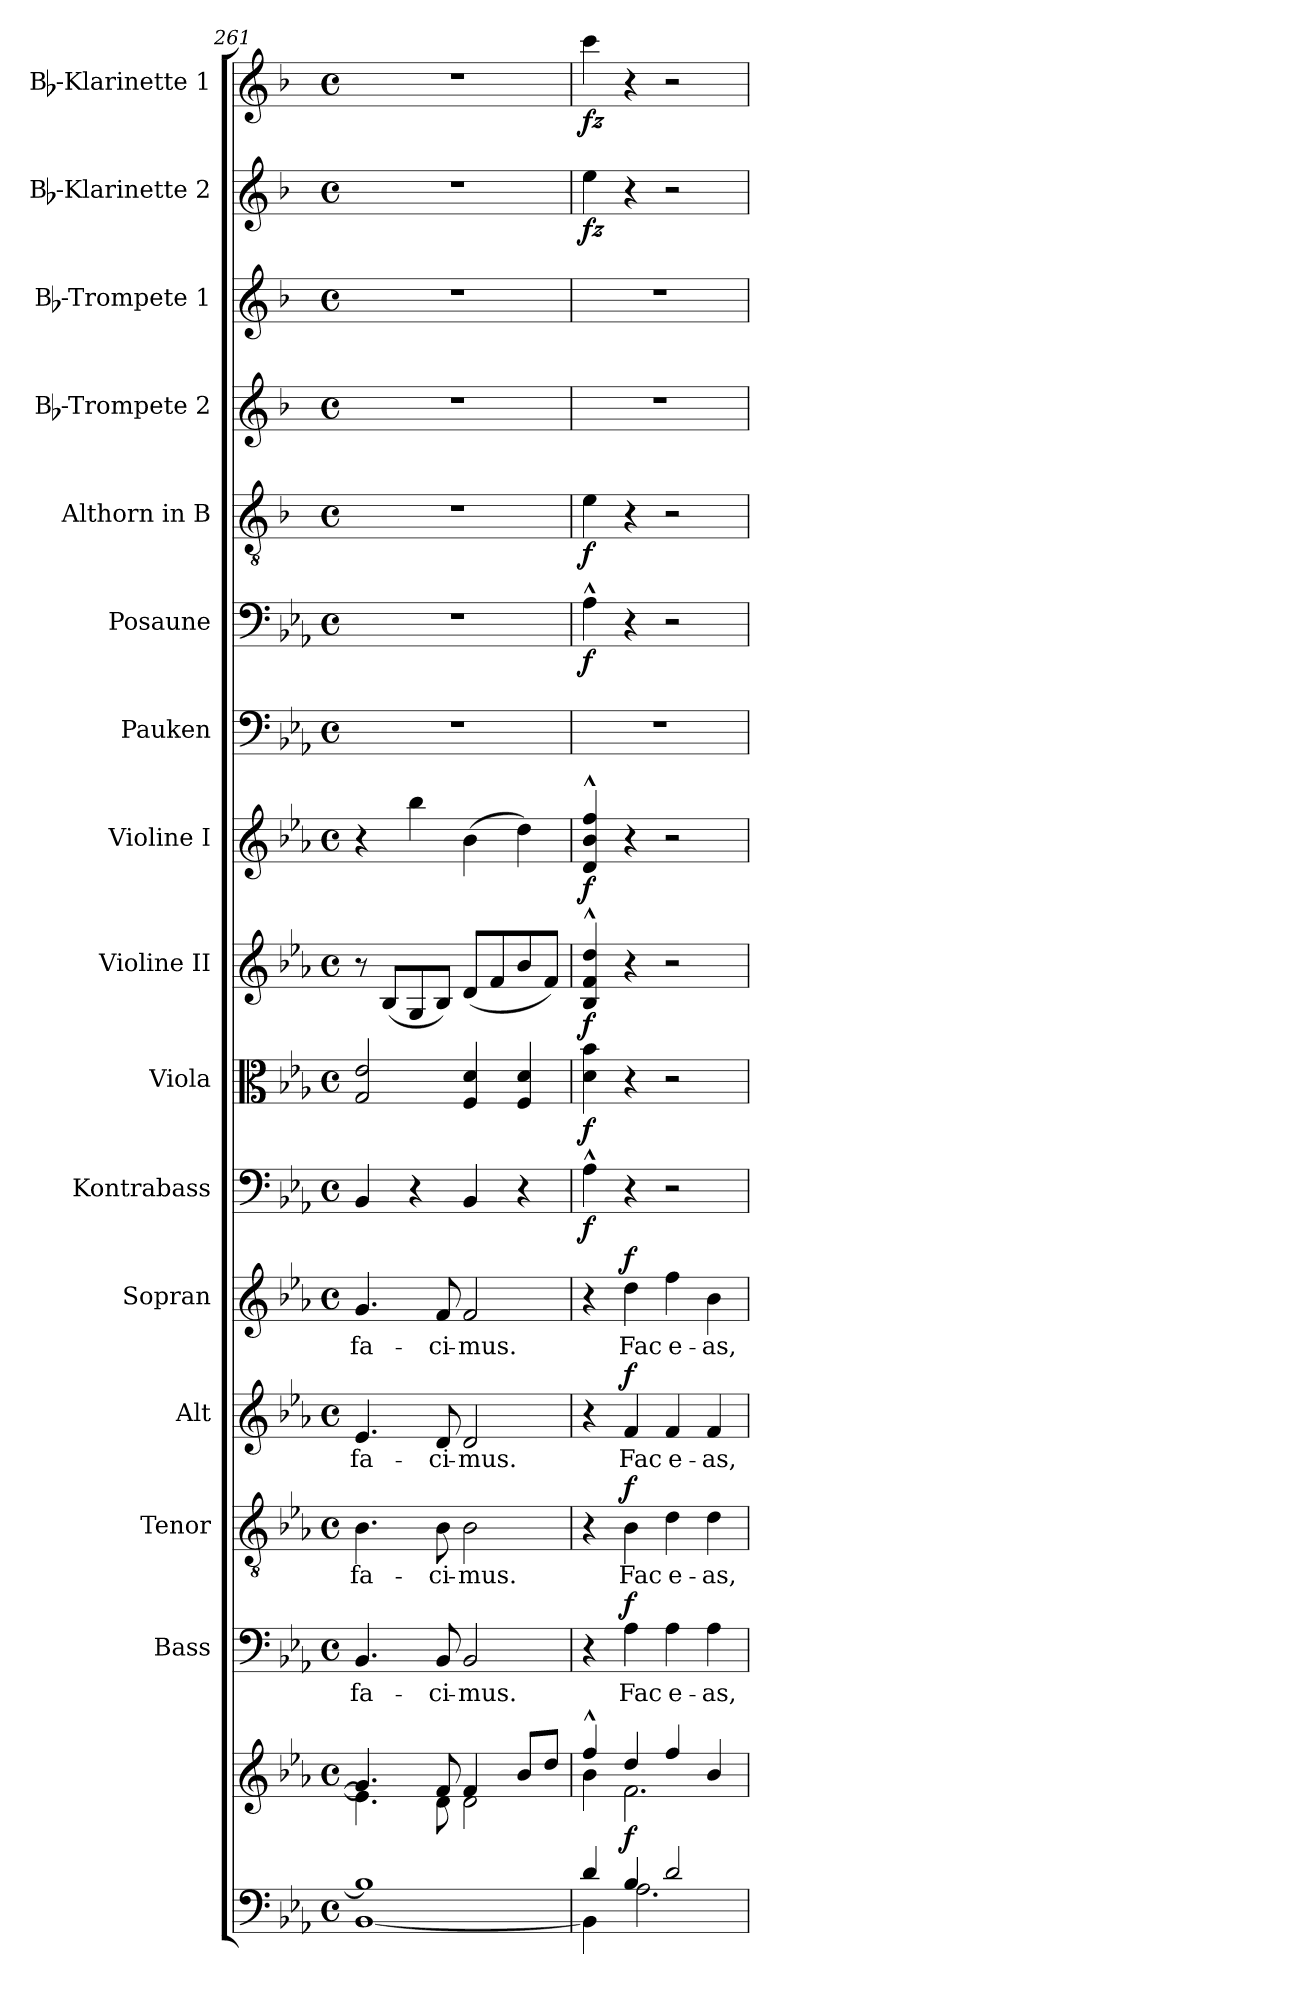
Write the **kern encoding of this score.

**kern	**kern	**dynam	**kern	**text	**dynam	**kern	**text	**dynam	**kern	**text	**dynam	**kern	**text	**dynam	**kern	**dynam	**kern	**dynam	**kern	**dynam	**kern	**dynam	**kern	**kern	**dynam	**kern	**dynam	**kern	**kern	**kern	**dynam	**kern	**dynam
*part16	*part16	*part16	*part15	*part15	*part15	*part14	*part14	*part14	*part13	*part13	*part13	*part12	*part12	*part12	*part11	*part11	*part10	*part10	*part9	*part9	*part8	*part8	*part7	*part6	*part6	*part5	*part5	*part4	*part3	*part2	*part2	*part1	*part1
*staff17	*staff16	*staff16/17	*staff15	*staff15	*staff15	*staff14	*staff14	*staff14	*staff13	*staff13	*staff13	*staff12	*staff12	*staff12	*staff11	*staff11	*staff10	*staff10	*staff9	*staff9	*staff8	*staff8	*staff7	*staff6	*staff6	*staff5	*staff5	*staff4	*staff3	*staff2	*staff2	*staff1	*staff1
*	*	*	*I"Bass	*	*	*I"Tenor	*	*	*I"Alt	*	*	*I"Sopran	*	*	*I"Kontrabass	*	*I"Viola	*	*I"Violine II	*	*I"Violine I	*	*I"Pauken	*I"Posaune	*	*I"Althorn in B	*	*I"Bb-Trompete 2	*I"Bb-Trompete 1	*I"Bb-Klarinette 2	*	*I"Bb-Klarinette 1	*
*	*	*	*I'B.	*	*	*I'T.	*	*	*I'A.	*	*	*I'S.	*	*	*I'Kb.	*	*I'Vla.	*	*I'Vl. II	*	*I'Vl. I	*	*I'Pk.	*I'Pos.	*	*	*	*I'Bb Trp. 2	*I'Bb Trp. 1	*I'Bb Kl. 2	*	*I'Bb Kl. 1	*
*clefF4	*clefG2	*	*clefF4	*	*	*clefGv2	*	*	*clefG2	*	*	*clefG2	*	*	*clefF4	*	*clefC3	*	*clefG2	*	*clefG2	*	*clefF4	*clefF4	*	*clefGv2	*	*clefG2	*clefG2	*clefG2	*	*clefG2	*
*	*	*	*	*	*	*	*	*	*	*	*	*	*	*	*ITrd7c12	*	*	*	*	*	*	*	*	*	*	*ITrd1c2	*	*ITrd1c2	*ITrd1c2	*ITrd1c2	*	*ITrd1c2	*
*k[b-e-a-]	*k[b-e-a-]	*	*k[b-e-a-]	*	*	*k[b-e-a-]	*	*	*k[b-e-a-]	*	*	*k[b-e-a-]	*	*	*k[b-e-a-]	*	*k[b-e-a-]	*	*k[b-e-a-]	*	*k[b-e-a-]	*	*k[b-e-a-]	*k[b-e-a-]	*	*k[b-e-a-]	*	*k[b-e-a-]	*k[b-e-a-]	*k[b-e-a-]	*	*k[b-e-a-]	*
*E-:	*E-:	*	*E-:	*	*	*E-:	*	*	*E-:	*	*	*E-:	*	*	*E-:	*	*E-:	*	*E-:	*	*E-:	*	*E-:	*E-:	*	*E-:	*	*E-:	*E-:	*E-:	*	*E-:	*
*M4/4	*M4/4	*	*M4/4	*	*	*M4/4	*	*	*M4/4	*	*	*M4/4	*	*	*M4/4	*	*M4/4	*	*M4/4	*	*M4/4	*	*M4/4	*M4/4	*	*M4/4	*	*M4/4	*M4/4	*M4/4	*	*M4/4	*
*met(c)	*met(c)	*	*met(c)	*	*	*met(c)	*	*	*met(c)	*	*	*met(c)	*	*	*met(c)	*	*met(c)	*	*met(c)	*	*met(c)	*	*met(c)	*met(c)	*	*met(c)	*	*met(c)	*met(c)	*met(c)	*	*met(c)	*
=261	=261	=261	=261	=261	=261	=261	=261	=261	=261	=261	=261	=261	=261	=261	=261	=261	=261	=261	=261	=261	=261	=261	=261	=261	=261	=261	=261	=261	=261	=261	=261	=261	=261
*^	*^	*	*	*	*	*	*	*	*	*	*	*	*	*	*	*	*	*	*	*	*	*	*	*	*	*	*	*	*	*	*	*	*
!	!	!	!	!	!	!LO:LY:b	!	!	!LO:LY:b	!	!	!LO:LY:b	!	!	!LO:LY:b	!	!	!	!	!	!	!	!	!	!	!	!	!	!	!	!	!	!	!	!
1B-]	[<1BB-	4.g/]	4.e-\]	.	4.BB-/	fa-	.	4.B-\	fa-	.	4.e-/	fa-	.	4.g/	fa-	.	4BBB-/	.	2G/ 2e-/	.	8r	.	4r	.	1r	1r	.	1r	.	1r	1r	1r	.	1r	.
.	.	.	.	.	.	.	.	.	.	.	.	.	.	.	.	.	.	.	.	.	(<8B-/L	.	.	.	.	.	.	.	.	.	.	.	.	.	.
.	.	.	.	.	.	.	.	.	.	.	.	.	.	.	.	.	4r	.	.	.	8G/	.	4bb-\	.	.	.	.	.	.	.	.	.	.	.	.
!	!	!	!	!	!	!LO:LY:b	!	!	!LO:LY:b	!	!	!LO:LY:b	!	!	!LO:LY:b	!	!	!	!	!	!	!	!	!	!	!	!	!	!	!	!	!	!	!	!
.	.	8f/	8d\	.	8BB-/	-ci-	.	8B-\	-ci-	.	8d/	-ci-	.	8f/	-ci-	.	.	.	.	.	8B-/J)	.	.	.	.	.	.	.	.	.	.	.	.	.	.
!	!	!	!	!	!	!LO:LY:b	!	!	!LO:LY:b	!	!	!LO:LY:b	!	!	!LO:LY:b	!	!	!	!	!	!	!	!	!	!	!	!	!	!	!	!	!	!	!	!
.	.	4f/	2d\	.	2BB-/	-mus.	.	2B-\	-mus.	.	2d/	-mus.	.	2f/	-mus.	.	4BBB-/	.	4F/ 4d/	.	(<8d/L	.	(>4b-\	.	.	.	.	.	.	.	.	.	.	.	.
.	.	.	.	.	.	.	.	.	.	.	.	.	.	.	.	.	.	.	.	.	8f/	.	.	.	.	.	.	.	.	.	.	.	.	.	.
.	.	8b-/L	.	.	.	.	.	.	.	.	.	.	.	.	.	.	4r	.	4F/ 4d/	.	8b-/	.	4dd\)	.	.	.	.	.	.	.	.	.	.	.	.
.	.	8dd/J	.	.	.	.	.	.	.	.	.	.	.	.	.	.	.	.	.	.	8f/J)	.	.	.	.	.	.	.	.	.	.	.	.	.	.
=262	=262	=262	=262	=262	=262	=262	=262	=262	=262	=262	=262	=262	=262	=262	=262	=262	=262	=262	=262	=262	=262	=262	=262	=262	=262	=262	=262	=262	=262	=262	=262	=262	=262	=262	=262
!	!	!	!	!	!	!	!	!	!	!	!	!	!	!	!	!	!	!LO:DY:b	!	!LO:DY:b	!	!LO:DY:b	!	!LO:DY:b	!	!	!LO:DY:b	!	!LO:DY:b	!	!	!	!LO:DY:b	!	!LO:DY:b
4d/	4BB-\]	4ff^^>/	4b-\	.	4r	.	.	4r	.	.	4r	.	.	4r	.	.	4AA-^^>\	f	4d\ 4b-\	f	4B-/^^> 4f/^^> 4dd/^^>	f	4d/^^> 4b-/^^> 4ff/^^>	f	1r	4A-^^>\	f	4d\	f	1r	1r	4dd\	fz	4bb-\	fz
!	!	!	!	!LO:DY:b	!	!LO:LY:b	!LO:DY:a	!	!LO:LY:b	!LO:DY:a	!	!LO:LY:b	!LO:DY:a	!	!LO:LY:b	!LO:DY:a	!	!	!	!	!	!	!	!	!	!	!	!	!	!	!	!	!	!	!
4B-/	2.A-\	4dd/	2.f\	f	4A-\	Fac	f	4B-\	Fac	f	4f/	Fac	f	4dd\	Fac	f	4r	.	4r	.	4r	.	4r	.	.	4r	.	4r	.	.	.	4r	.	4r	.
!	!	!	!	!	!	!LO:LY:b	!	!	!LO:LY:b	!	!	!LO:LY:b	!	!	!LO:LY:b	!	!	!	!	!	!	!	!	!	!	!	!	!	!	!	!	!	!	!	!
2d/	.	4ff/	.	.	4A-\	e-	.	4d\	e-	.	4f/	e-	.	4ff\	e-	.	2r	.	2r	.	2r	.	2r	.	.	2r	.	2r	.	.	.	2r	.	2r	.
!	!	!	!	!	!	!LO:LY:b	!	!	!LO:LY:b	!	!	!LO:LY:b	!	!	!LO:LY:b	!	!	!	!	!	!	!	!	!	!	!	!	!	!	!	!	!	!	!	!
.	.	4b-/	.	.	4A-\	-as,	.	4d\	-as,	.	4f/	-as,	.	4b-\	-as,	.	.	.	.	.	.	.	.	.	.	.	.	.	.	.	.	.	.	.	.
*v	*v	*	*	*	*	*	*	*	*	*	*	*	*	*	*	*	*	*	*	*	*	*	*	*	*	*	*	*	*	*	*	*	*	*	*
*	*v	*v	*	*	*	*	*	*	*	*	*	*	*	*	*	*	*	*	*	*	*	*	*	*	*	*	*	*	*	*	*	*	*	*
=	=	=	=	=	=	=	=	=	=	=	=	=	=	=	=	=	=	=	=	=	=	=	=	=	=	=	=	=	=	=	=	=	=
*-	*-	*-	*-	*-	*-	*-	*-	*-	*-	*-	*-	*-	*-	*-	*-	*-	*-	*-	*-	*-	*-	*-	*-	*-	*-	*-	*-	*-	*-	*-	*-	*-	*-
